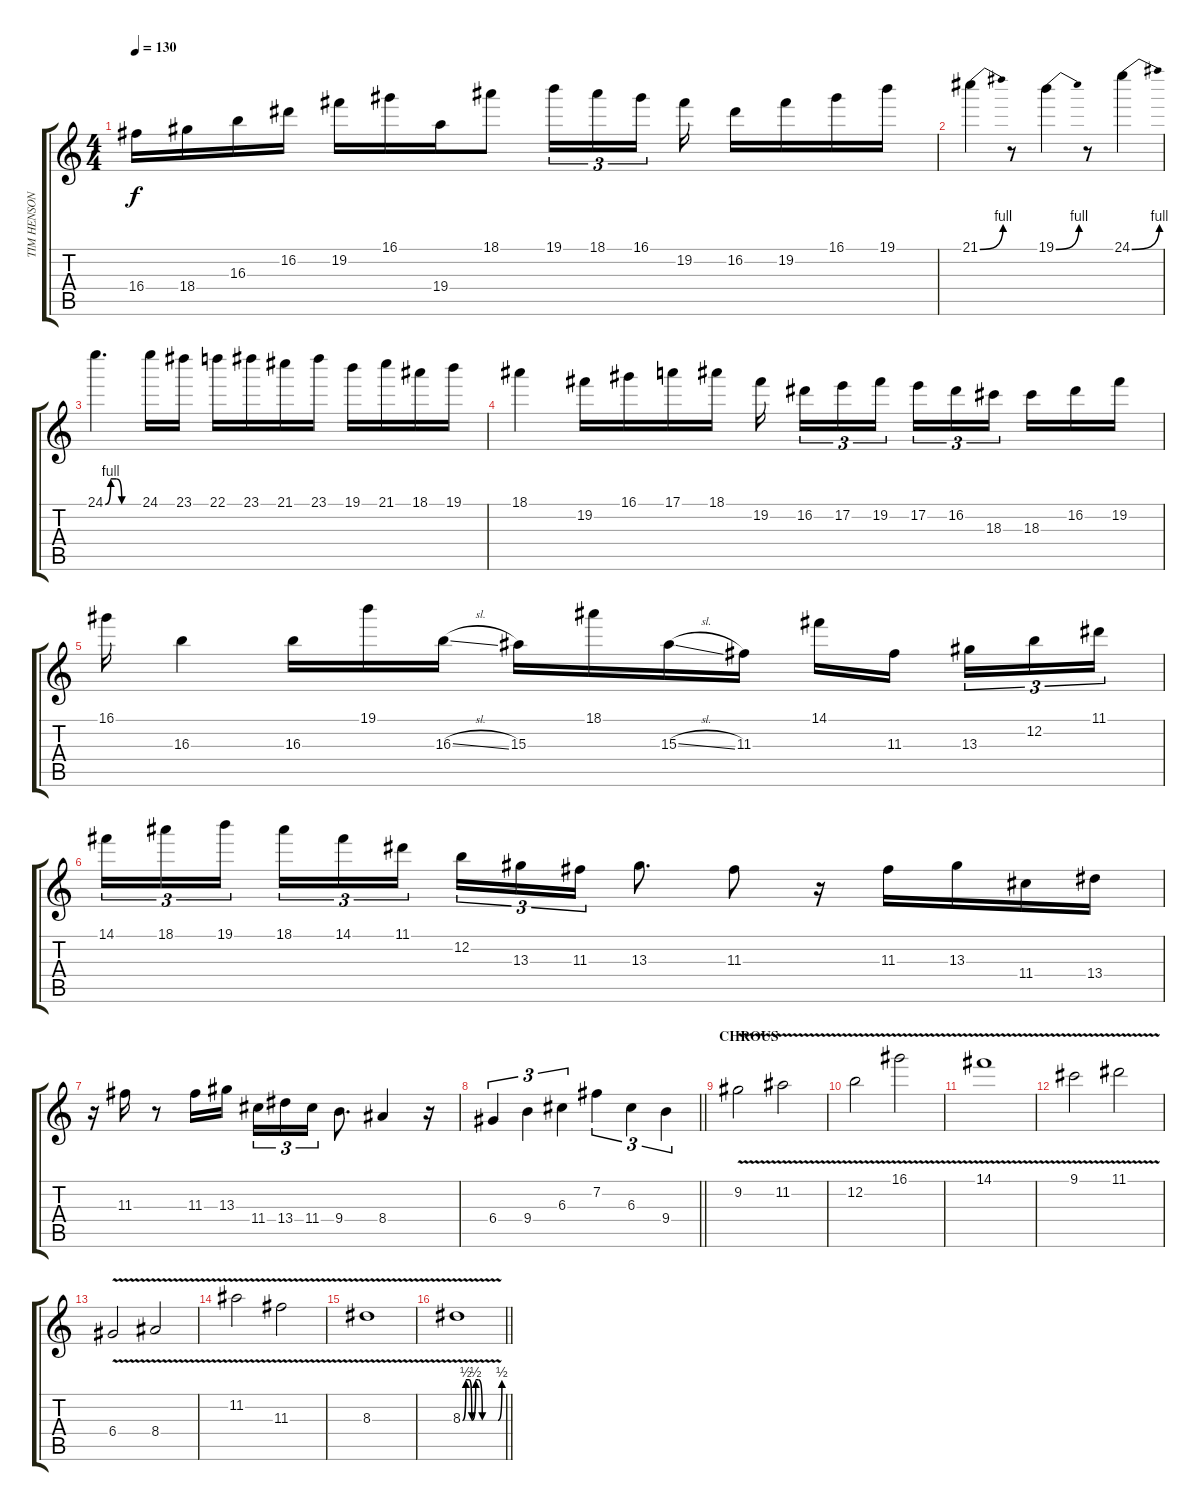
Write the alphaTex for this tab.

\track ("TIM HENSON " "TIM HENSON") {instrument distortionguitar}
\staff {score tabs}
\tuning (E4 B3 G3 D3 A2 E2) {hide}
\ts (4 4)
\tempo 130
\clef g2
\ks c
16.4.16{dy f} 18.4.16 16.3.16 16.2.16 19.2.16 16.1.16 19.4.16 18.1.8 19.1.16{tu (3 2)} 18.1.16{tu (3 2)} 16.1.16{tu (3 2) beam splitsecondary} 19.2.16 16.2.16 19.2.16 16.1.16 19.1.16 |
21.1{be (bend 0 0 60 4)}.4 r.8 19.1{be (bend 0 0 60 4)}.4 r.8 24.1{be (bend 0 0 60 4)}.4 |
24.1{be (custom 0 0 10 4 20 4 30 0 60 0)}.4{d} 24.1.16 23.1.16 22.1.16 23.1.16 21.1.16 23.1.16 19.1.16 21.1.16 18.1.16 19.1.16 |
18.1.4 19.2.16 16.1.16 17.1.16 18.1.16 19.2.16{beam splitsecondary} 16.2.16{tu (3 2)} 17.2.16{tu (3 2)} 19.2.16{tu (3 2) beam splitsecondary} 17.2.16{tu (3 2)} 16.2.16{tu (3 2)} 18.3.16{tu (3 2) beam splitsecondary} 18.3.16 16.2.16 19.2.16 |
16.1.16 16.3.4 16.3.16 19.1.16 16.3{sl}.16 15.3.16 18.1.16 15.3{sl}.16 11.3.16 14.1.16 11.3.16{beam splitsecondary} 13.3.16{tu (3 2)} 12.2.16{tu (3 2)} 11.1.16{tu (3 2)} |
14.1.16{tu (3 2)} 18.1.16{tu (3 2)} 19.1.16{tu (3 2) beam splitsecondary} 18.1.16{tu (3 2)} 14.1.16{tu (3 2)} 11.1.16{tu (3 2)} 12.2.16{tu (3 2)} 13.3.16{tu (3 2)} 11.3.16{tu (3 2)} 13.3.8{d} 11.3.8 r.16 11.3.16 13.3.16 11.4.16 13.4.16 |
r.16 11.3.16 r.8 11.3.16 13.3.16{beam splitsecondary} 11.4.16{tu (3 2)} 13.4.16{tu (3 2)} 11.4.16{tu (3 2)} 9.4.8{d} 8.4.4 r.16 |
\barLineRight lightlight
6.4.4{tu (3 2)} 9.4.4{tu (3 2)} 6.3.4{tu (3 2)} 7.2.4{tu (3 2)} 6.3.4{tu (3 2)} 9.4.4{tu (3 2)} |
\section ("" "CHROUS")
9.2{v}.2 11.2{v}.2 |
12.2{v}.2 16.1{v}.2 |
14.1{v}.1 |
9.1{v}.2 11.1{v}.2 |
6.4{v}.2 8.4{v}.2 |
11.2{v}.2 11.3{v}.2 |
8.3{v}.1 |
\barLineRight lightlight
8.3{be (custom 0 0 5 2 10 2 14 0 20 2 24 2 30 0 40 0 45 0 50 0 54 0 60 2) v}.1
